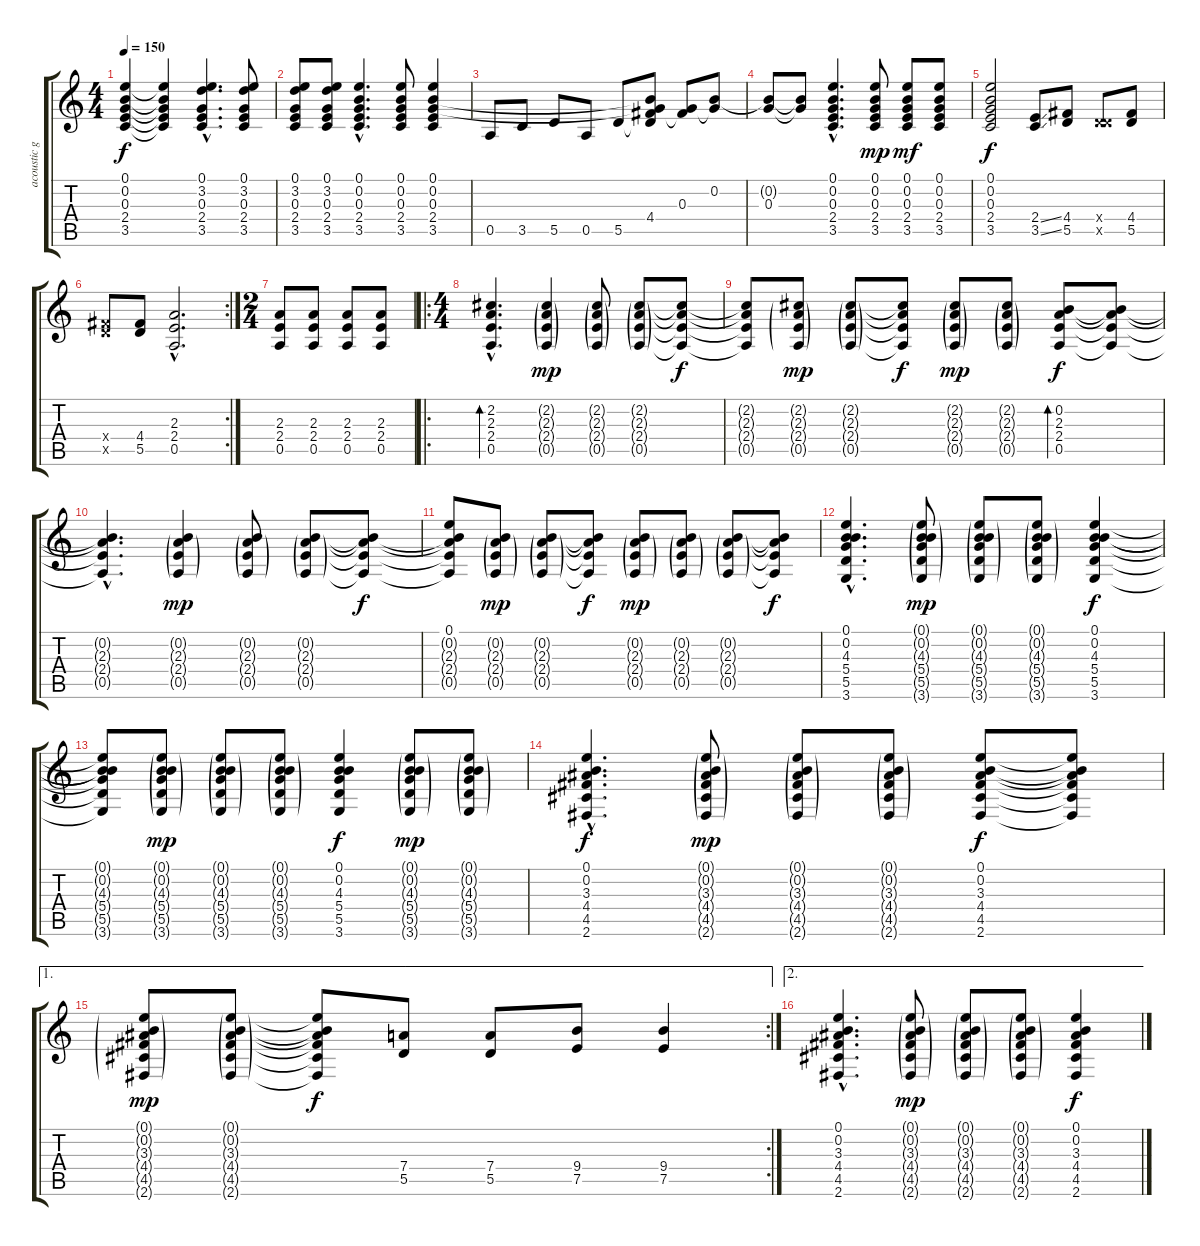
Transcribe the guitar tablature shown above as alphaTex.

\track ("acoustic guitar" "acoustic g") {instrument acousticguitarsteel}
\staff {score tabs}
\tuning (E4 B3 G3 D3 A2 E2) {hide}
\ts (4 4)
\tempo 150
\clef g2
\ks c
(0.1 0.2 0.3 2.4 3.5).4{dy f} (0.1{t} 0.2{t} 0.3{t} 2.4{t} 3.5{t}).4 (0.1{hac} 3.2{hac} 0.3{hac} 2.4{hac} 3.5{hac}).4{d} (0.1 3.2 0.3 2.4 3.5).8 |
(0.1 3.2 0.3 2.4 3.5).8 (0.1 3.2 0.3 2.4 3.5).8 (0.1{hac} 0.2{hac} 0.3{hac} 2.4{hac} 3.5{hac}).4{d} (0.1 0.2 0.3 2.4 3.5).8 (0.1 0.2 0.3 2.4 3.5).4 |
0.5.8 3.5.8 5.5.8 0.5.8 5.5.8 (0.2{t} 0.3{t} 4.4 5.5{t}).8 (0.3 4.4{t}).8 (0.2 0.3{t}).8 |
(0.2{t} 0.3).8 (0.2{t} 0.3{t}).8 (0.1{hac} 0.2{hac} 0.3{hac} 2.4{hac} 3.5{hac}).4{d} (0.1 0.2 0.3 2.4 3.5).8{dy mp} (0.1 0.2 0.3 2.4 3.5).8{dy mf} (0.1 0.2 0.3 2.4 3.5).8 |
(0.1 0.2 0.3 2.4 3.5).2{dy f} (2.4{ss} 3.5{ss}).8 (4.4 5.5).8 (0.4{x} 5.5{x}).8 (4.4 5.5).8 |
\rc 2
(4.4{x} 5.5{x}).8 (4.4 5.5).8 (2.3{hac} 2.4{hac} 0.5{hac}).2{d} |
\ts (2 4)
(2.3 2.4 0.5).8 (2.3 2.4 0.5).8 (2.3 2.4 0.5).8 (2.3 2.4 0.5).8 |
\ro
\ts (4 4)
(2.2{hac} 2.3{hac} 2.4{hac} 0.5{hac}).4{d bd 120} (2.2{g} 2.3{g} 2.4{g} 0.5{g}).4{dy mp} (2.2{g} 2.3{g} 2.4{g} 0.5{g}).8 (2.2{g} 2.3{g} 2.4{g} 0.5{g}).8 (2.2{t} 2.3{t} 2.4{t} 0.5{t}).8{dy f} |
(2.2{t} 2.3{t} 2.4{t} 0.5{t}).8 (2.2{g} 2.3{g} 2.4{g} 0.5{g}).8{dy mp} (2.2{g} 2.3{g} 2.4{g} 0.5{g}).8 (2.2{t} 2.3{t} 2.4{t} 0.5{t}).8{dy f} (2.2{g} 2.3{g} 2.4{g} 0.5{g}).8{dy mp} (2.2{g} 2.3{g} 2.4{g} 0.5{g}).8 (0.2 2.3 2.4 0.5).8{bd 60 dy f} (0.2{t} 2.3{t} 2.4{t} 0.5{t}).8 |
(0.2{hac t} 2.3{hac t} 2.4{hac t} 0.5{hac t}).4{d} (0.2{g} 2.3{g} 2.4{g} 0.5{g}).4{dy mp} (0.2{g} 2.3{g} 2.4{g} 0.5{g}).8 (0.2{g} 2.3{g} 2.4{g} 0.5{g}).8 (0.2{t} 2.3{t} 2.4{t} 0.5{t}).8{dy f} |
(0.1 0.2{t} 2.3{t} 2.4{t} 0.5{t}).8 (0.2{g} 2.3{g} 2.4{g} 0.5{g}).8{dy mp} (0.2{g} 2.3{g} 2.4{g} 0.5{g}).8 (0.2{t} 2.3{t} 2.4{t} 0.5{t}).8{dy f} (0.2{g} 2.3{g} 2.4{g} 0.5{g}).8{dy mp} (0.2{g} 2.3{g} 2.4{g} 0.5{g}).8 (0.2{g} 2.3{g} 2.4{g} 0.5{g}).8 (0.2{t} 2.3{t} 2.4{t} 0.5{t}).8{dy f} |
(0.1{hac} 0.2{hac} 4.3{hac} 5.4{hac} 5.5{hac} 3.6{hac}).4{d} (0.1{g} 0.2{g} 4.3{g} 5.4{g} 5.5{g} 3.6{g}).8{dy mp} (0.1{g} 0.2{g} 4.3{g} 5.4{g} 5.5{g} 3.6{g}).8 (0.1{g} 0.2{g} 4.3{g} 5.4{g} 5.5{g} 3.6{g}).8 (0.1 0.2 4.3 5.4 5.5 3.6).4{dy f} |
(0.1{t} 0.2{t} 4.3{t} 5.4{t} 5.5{t} 3.6{t}).8 (0.1{g} 0.2{g} 4.3{g} 5.4{g} 5.5{g} 3.6{g}).8{dy mp} (0.1{g} 0.2{g} 4.3{g} 5.4{g} 5.5{g} 3.6{g}).8 (0.1{g} 0.2{g} 4.3{g} 5.4{g} 5.5{g} 3.6{g}).8 (0.1 0.2 4.3 5.4 5.5 3.6).4{dy f} (0.1{g} 0.2{g} 4.3{g} 5.4{g} 5.5{g} 3.6{g}).8{dy mp} (0.1{g} 0.2{g} 4.3{g} 5.4{g} 5.5{g} 3.6{g}).8 |
(0.1{hac} 0.2{hac} 3.3{hac} 4.4{hac} 4.5{hac} 2.6{hac}).4{d dy f} (0.1{g} 0.2{g} 3.3{g} 4.4{g} 4.5{g} 2.6{g}).8{dy mp} (0.1{g} 0.2{g} 3.3{g} 4.4{g} 4.5{g} 2.6{g}).8 (0.1{g} 0.2{g} 3.3{g} 4.4{g} 4.5{g} 2.6{g}).8 (0.1 0.2 3.3 4.4 4.5 2.6).8{dy f} (0.1{t} 0.2{t} 3.3{t} 4.4{t} 4.5{t} 2.6{t}).8 |
\ae 1
\rc 2
(0.1{g} 0.2{g} 3.3{g} 4.4{g} 4.5{g} 2.6{g}).8{dy mp} (0.1{g} 0.2{g} 3.3{g} 4.4{g} 4.5{g} 2.6{g}).8 (0.1{t} 0.2{t} 3.3{t} 4.4{t} 4.5{t} 2.6{t}).8{dy f} (7.4 5.5).8 (7.4 5.5).8 (9.4 7.5).8 (9.4 7.5).4 |
\ae 2
(0.1{hac} 0.2{hac} 3.3{hac} 4.4{hac} 4.5{hac} 2.6{hac}).4{d} (0.1{g} 0.2{g} 3.3{g} 4.4{g} 4.5{g} 2.6{g}).8{dy mp} (0.1{g} 0.2{g} 3.3{g} 4.4{g} 4.5{g} 2.6{g}).8 (0.1{g} 0.2{g} 3.3{g} 4.4{g} 4.5{g} 2.6{g}).8 (0.1 0.2 3.3 4.4 4.5 2.6).4{dy f}
